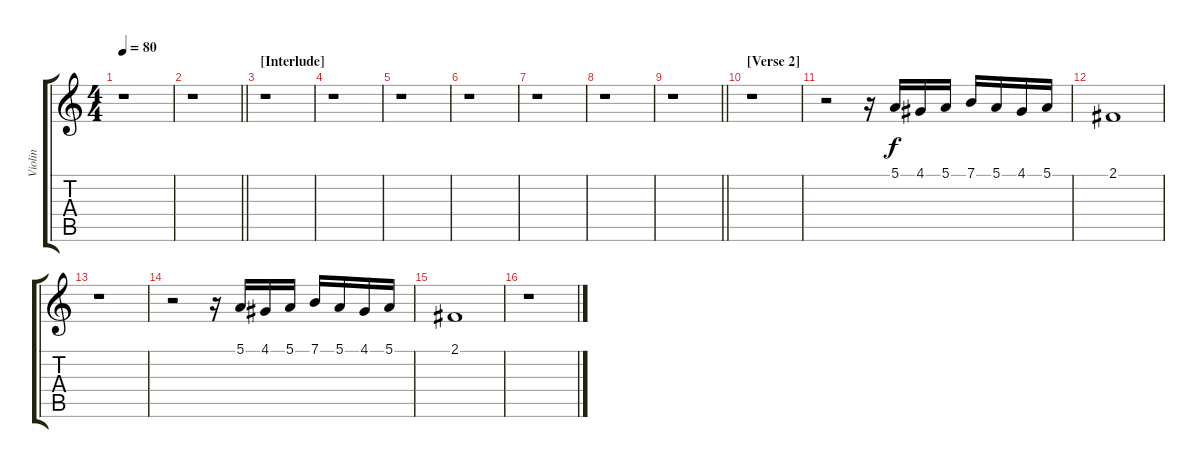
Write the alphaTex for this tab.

\track ("Violin        " "Violin    ") {instrument violin}
\staff {score tabs}
\tuning (E4 B3 G3 D3 A2 E2) {hide}
\ts (4 4)
\tempo 80
\clef g2
\ks c
r.1{dy f} |
\barLineRight lightlight
r.1 |
\section ("" "[Interlude]")
r.1 |
r.1 |
r.1 |
r.1 |
r.1 |
r.1 |
\barLineRight lightlight
r.1 |
\section ("" "[Verse 2]")
r.1 |
r.2 r.16 5.1.16 4.1.16 5.1.16 7.1.16 5.1.16 4.1.16 5.1.16 |
2.1.1 |
r.1 |
r.2 r.16 5.1.16 4.1.16 5.1.16 7.1.16 5.1.16 4.1.16 5.1.16 |
2.1.1 |
r.1
